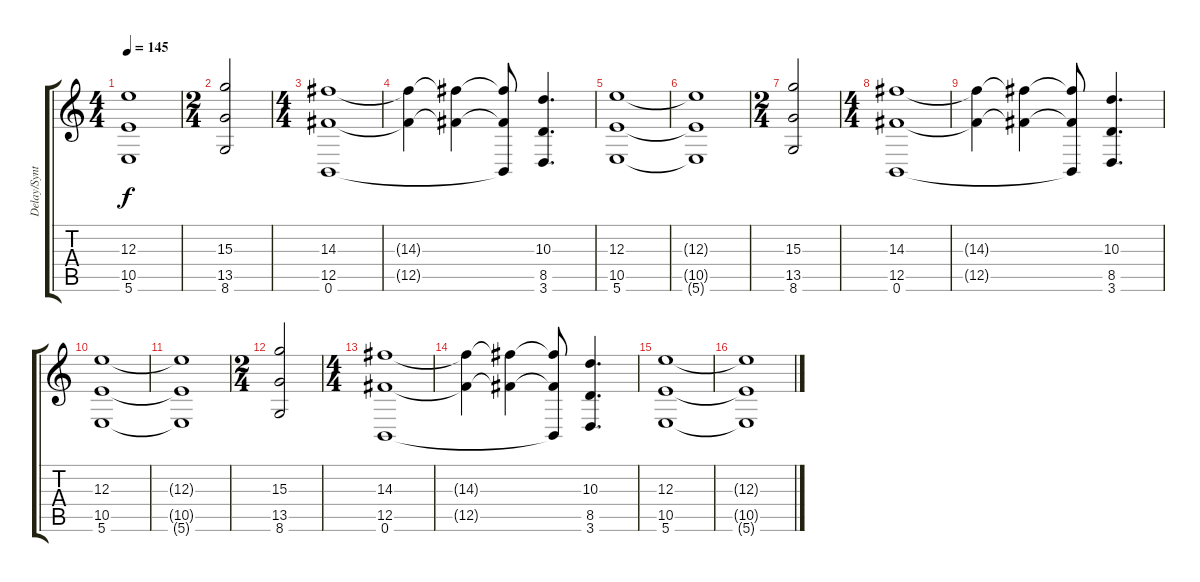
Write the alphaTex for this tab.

\track ("Delay/Synths" "Delay/Synt") {instrument distortionguitar}
\staff {score tabs}
\tuning (Db4 Ab3 E3 B2 Gb2 B1) {hide}
\ts (4 4)
\tempo 145
\clef g2
\ks c
(12.3{t} 10.5{t} 5.6{t}).1{dy f} |
\ts (2 4)
(15.3 13.5 8.6).2 |
\ts (4 4)
(14.3 12.5 0.6).1 |
(14.3{t} 12.5{t}).4 (14.3{t} 12.5{t}).4 (14.3{t} 12.5{t} 0.6{t}).8 (10.3 8.5 3.6).4{d} |
(12.3 10.5 5.6).1 |
(12.3{t} 10.5{t} 5.6{t}).1 |
\ts (2 4)
(15.3 13.5 8.6).2 |
\ts (4 4)
(14.3 12.5 0.6).1 |
(14.3{t} 12.5{t}).4 (14.3{t} 12.5{t}).4 (14.3{t} 12.5{t} 0.6{t}).8 (10.3 8.5 3.6).4{d} |
(12.3 10.5 5.6).1 |
(12.3{t} 10.5{t} 5.6{t}).1 |
\ts (2 4)
(15.3 13.5 8.6).2 |
\ts (4 4)
(14.3 12.5 0.6).1 |
(14.3{t} 12.5{t}).4 (14.3{t} 12.5{t}).4 (14.3{t} 12.5{t} 0.6{t}).8 (10.3 8.5 3.6).4{d} |
(12.3 10.5 5.6).1 |
(12.3{t} 10.5{t} 5.6{t}).1
